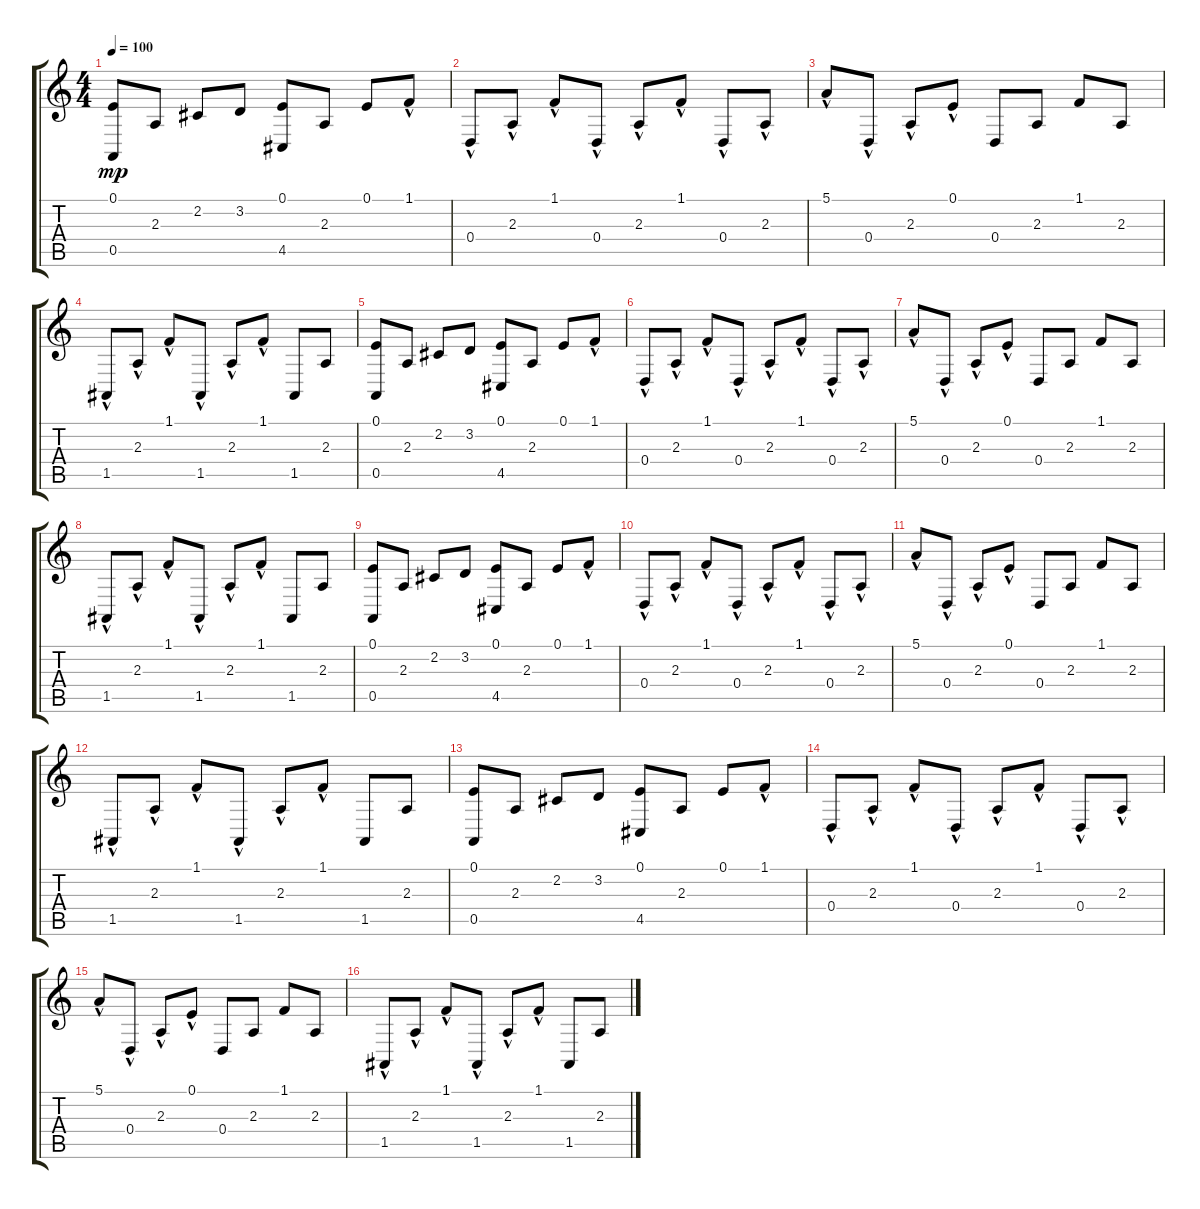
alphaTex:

\track "" {instrument acousticgrandpiano}
\staff {score tabs}
\tuning (E4 B3 G3 D3 A2 E2) {hide}
\ts (4 4)
\tempo 100
\clef g2
\ks c
(0.1 0.5).8{dy mp} 2.3.8 2.2.8 3.2.8 (0.1 4.5).8 2.3.8 0.1.8 1.1{hac}.8 |
0.4{hac}.8 2.3{hac}.8 1.1{hac}.8 0.4{hac}.8 2.3{hac}.8 1.1{hac}.8 0.4{hac}.8 2.3{hac}.8 |
5.1{hac}.8 0.4{hac}.8 2.3{hac}.8 0.1{hac}.8 0.4.8 2.3.8 1.1.8 2.3.8 |
1.5{hac}.8 2.3{hac}.8 1.1{hac}.8 1.5{hac}.8 2.3{hac}.8 1.1{hac}.8 1.5.8 2.3.8 |
(0.1 0.5).8 2.3.8 2.2.8 3.2.8 (0.1 4.5).8 2.3.8 0.1.8 1.1{hac}.8 |
0.4{hac}.8 2.3{hac}.8 1.1{hac}.8 0.4{hac}.8 2.3{hac}.8 1.1{hac}.8 0.4{hac}.8 2.3{hac}.8 |
5.1{hac}.8 0.4{hac}.8 2.3{hac}.8 0.1{hac}.8 0.4.8 2.3.8 1.1.8 2.3.8 |
1.5{hac}.8 2.3{hac}.8 1.1{hac}.8 1.5{hac}.8 2.3{hac}.8 1.1{hac}.8 1.5.8 2.3.8 |
(0.1 0.5).8 2.3.8 2.2.8 3.2.8 (0.1 4.5).8 2.3.8 0.1.8 1.1{hac}.8 |
0.4{hac}.8 2.3{hac}.8 1.1{hac}.8 0.4{hac}.8 2.3{hac}.8 1.1{hac}.8 0.4{hac}.8 2.3{hac}.8 |
5.1{hac}.8 0.4{hac}.8 2.3{hac}.8 0.1{hac}.8 0.4.8 2.3.8 1.1.8 2.3.8 |
1.5{hac}.8 2.3{hac}.8 1.1{hac}.8 1.5{hac}.8 2.3{hac}.8 1.1{hac}.8 1.5.8 2.3.8 |
(0.1 0.5).8 2.3.8 2.2.8 3.2.8 (0.1 4.5).8 2.3.8 0.1.8 1.1{hac}.8 |
0.4{hac}.8 2.3{hac}.8 1.1{hac}.8 0.4{hac}.8 2.3{hac}.8 1.1{hac}.8 0.4{hac}.8 2.3{hac}.8 |
5.1{hac}.8 0.4{hac}.8 2.3{hac}.8 0.1{hac}.8 0.4.8 2.3.8 1.1.8 2.3.8 |
1.5{hac}.8 2.3{hac}.8 1.1{hac}.8 1.5{hac}.8 2.3{hac}.8 1.1{hac}.8 1.5.8 2.3.8
